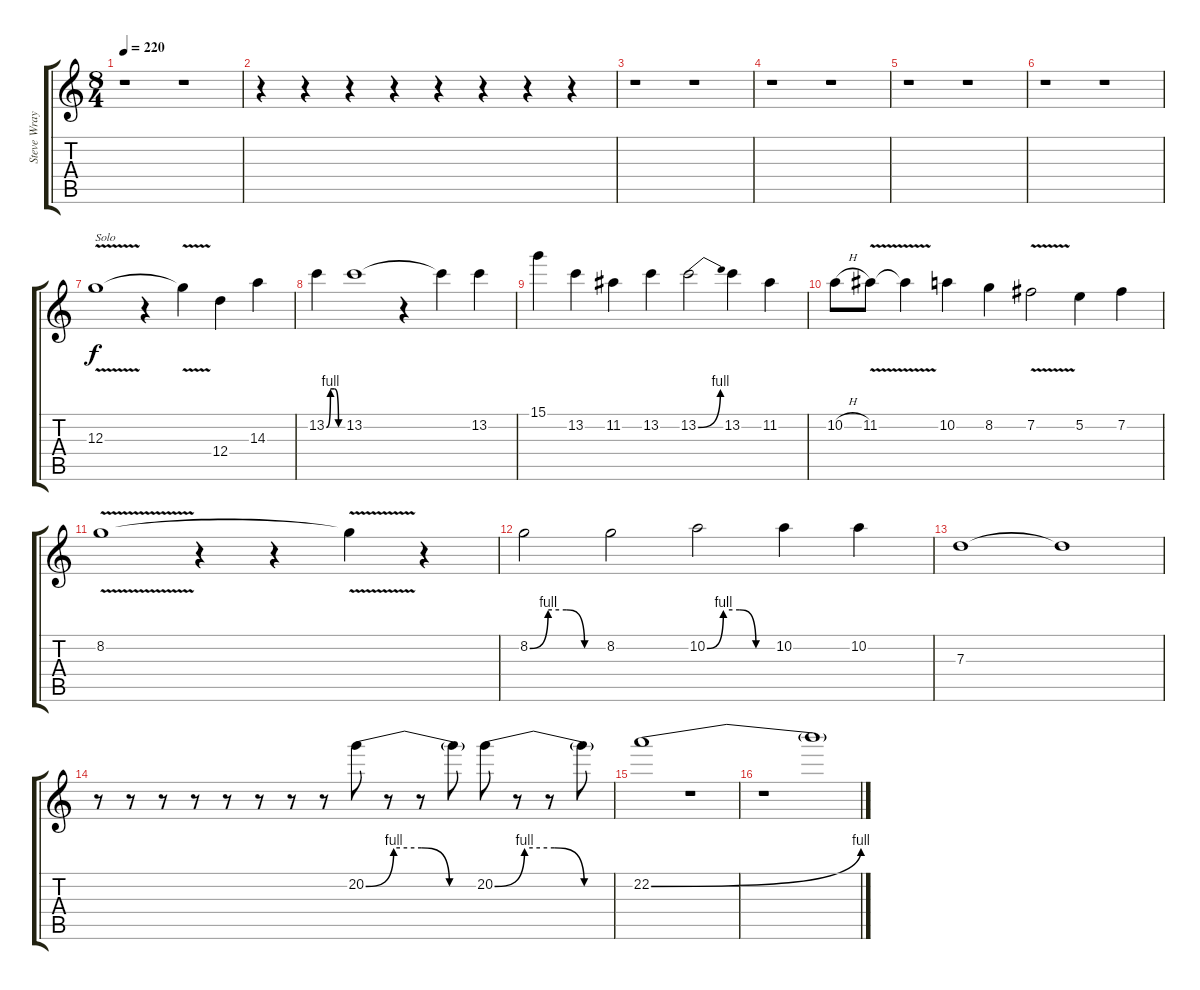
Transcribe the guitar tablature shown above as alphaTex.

\track ("Steve Wray" "Steve Wray") {instrument distortionguitar}
\staff {score tabs}
\tuning (E4 B3 G3 D3 A2 D2) {hide}
\ts (8 4)
\tempo 220
\clef g2
\ks c
r.1{dy f} r.1 |
r.4 r.4 r.4 r.4 r.4 r.4 r.4 r.4 |
r.1 r.1 |
r.1 r.1 |
r.1 r.1 |
r.1 r.1 |
12.3{v}.1{txt "Solo" instrument distortionguitar} r.4 12.3{t}.4 12.4.4 14.3.4 |
13.2{be (custom 0 0 15 4 30 4 45 0 60 0)}.4 13.2.1 r.4 13.2{t}.4 13.2.4 |
15.1.4 13.2.4 11.2.4 13.2.4 13.2{be (bend 0 0 60 4)}.2 13.2.4 11.2.4 |
10.2{h}.8 11.2{v}.8 11.2{t}.4 10.2.4 8.2.4 7.2{v}.2 5.2.4 7.2.4 |
8.2{v}.1 r.4 r.4 8.2{t}.4 r.4 |
8.2{be (custom 0 0 15 4 30 4 45 0 60 0)}.2 8.2.2 10.2{be (custom 0 0 15 4 30 4 45 0 60 0)}.2 10.2.4 10.2.4 |
7.3.1 7.3{t}.1 |
r.8 r.8 r.8 r.8 r.8 r.8 r.8 r.8 20.2{be (custom 0 0 15 4 30 4 45 0 60 0)}.8 r.8 r.8 20.2{t}.8 20.2{be (custom 0 0 15 4 30 4 45 0 60 0)}.8 r.8 r.8 20.2{t}.8 |
22.2{be (bend 0 0 60 4)}.1 r.1 |
r.1 22.2{t}.1
